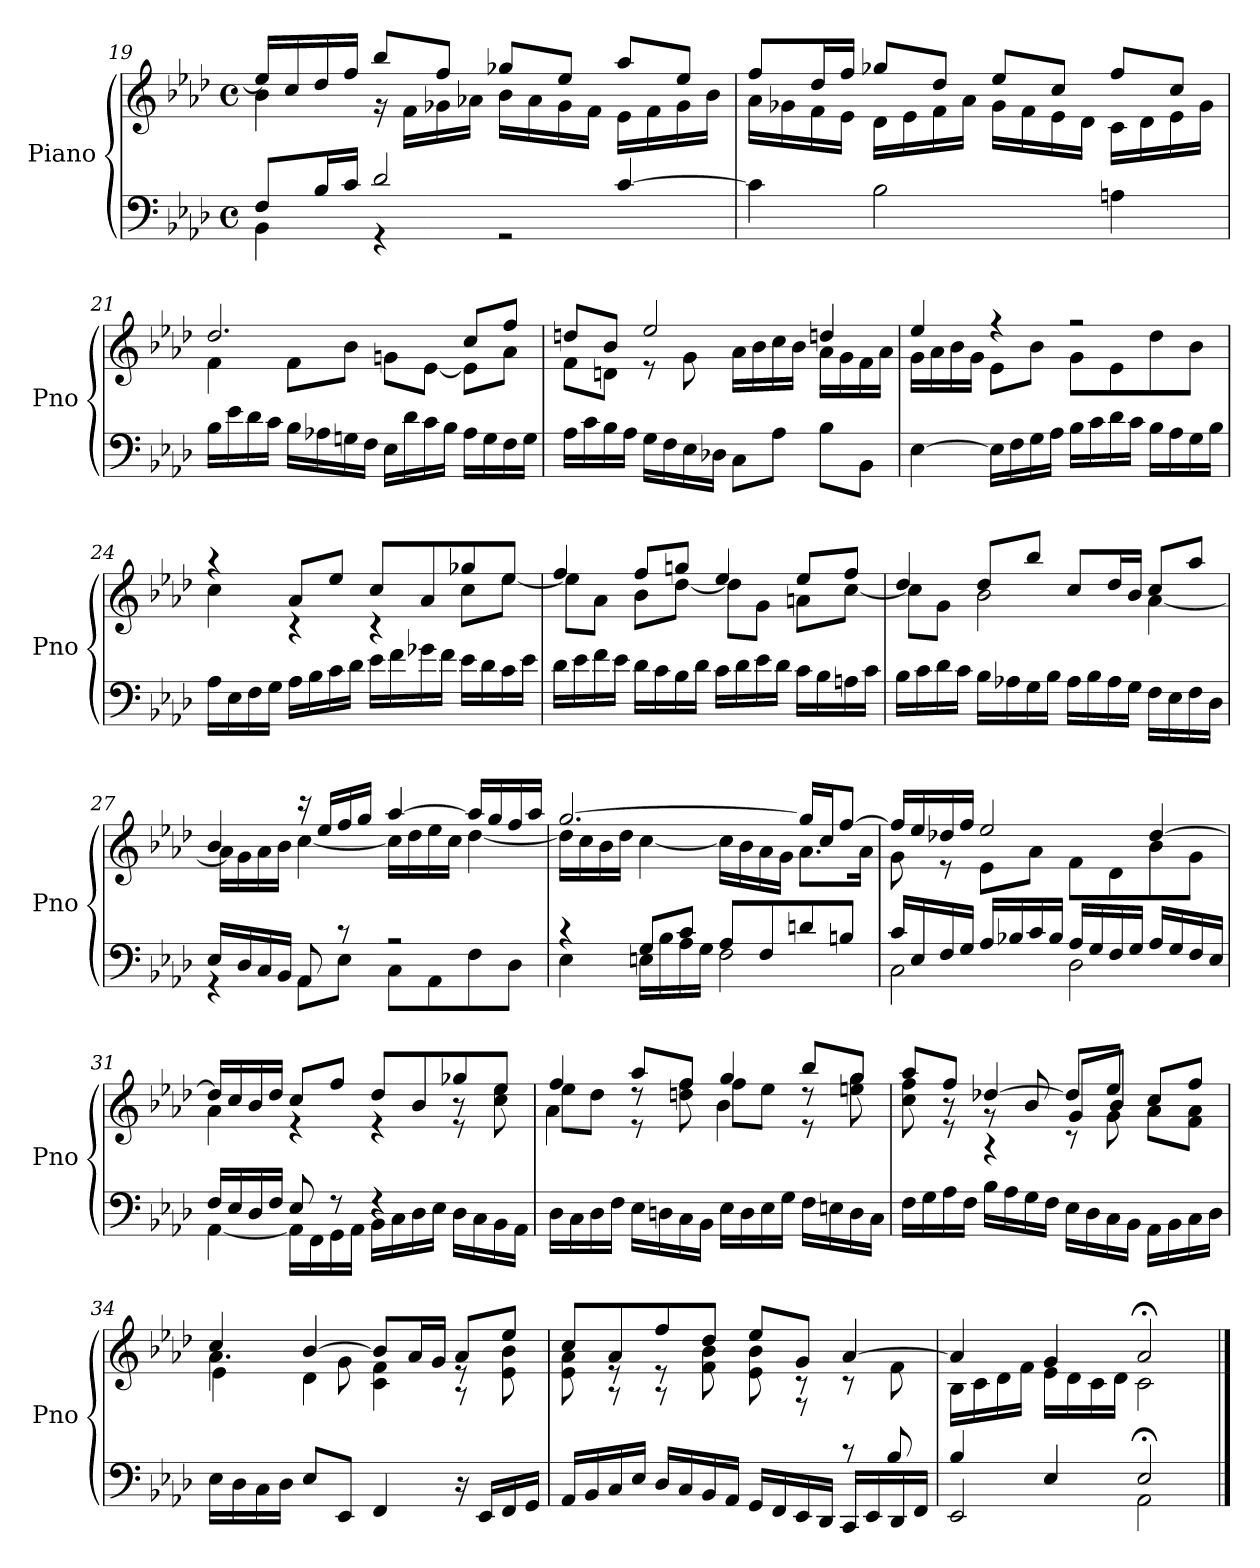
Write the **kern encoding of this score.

**kern	**kern
*part1	*part1
*staff2	*staff1
*I"Piano	*
*I'Pno	*
!!LO:LB:g=z
*clefF4	*clefG2
*k[b-e-a-d-]	*k[b-e-a-d-]
*A-:	*A-:
*M4/4	*M4/4
*met(c)	*met(c)
=19	=19
*^	*^
8F/L	4BB-\	16ee-/LL]	4b-\
.	.	16cc/	.
16B-/L	.	16dd-/	.
16c/JJ	.	16ff/JJ	.
2d-/	4rGG	8bb-/L	16rg
.	.	.	16f\LL
.	.	8ff/J	16g-X\
.	.	.	16a-X\JJ
.	2rGG	8gg-X/L	16b-\LL
.	.	.	16a-\
.	.	8ee-/J	16g-\
.	.	.	16f\JJ
[4c/	.	8aa-/L	16e-\LL
.	.	.	16f\
.	.	8ee-/J	16g-\
.	.	.	16b-\JJ
*v	*v	*	*
=20	=20	=20
4c\]	8ff/L	16a-\LL
.	.	16g-X\
.	16dd-/L	16f\
.	16ff/JJ	16e-\JJ
2B-\	8gg-X/L	16d-\LL
.	.	16e-\
.	8dd-/J	16f\
.	.	16a-\JJ
.	8ee-/L	16g-\LL
.	.	16f\
.	8cc/J	16e-\
.	.	16d-\JJ
4An\	8ff/L	16c\LL
.	.	16d-\
.	8cc/J	16e-\
.	.	16g-\JJ
=21	=21	=21
16B-\LL	2.dd-/	4f\
16e-\	.	.
16d-\	.	.
16c\JJ	.	.
16B-\LL	.	8f\L
16A-X\	.	.
16Gn\	.	8b-\J
16F\JJ	.	.
16E-\LL	.	8gn\L
16d-\	.	.
16c\	.	[8e-\J
16B-\JJ	.	.
16A-\LL	8cc/L	8e-\L]
16G\	.	.
16F\	8ff/J	8a-\J
16G\JJ	.	.
!!LO:LB:g=z	!!
=22	=22	=22
16A-\LL	8ddn/L	8f\L
16c\	.	.
16B-\	8b-/J	8dn\J
16A-\JJ	.	.
16G\LL	2ee-/	8re
16F\	.	.
16E-\	.	8g\
16D-X\JJ	.	.
8C\L	.	16a-\LL
.	.	16b-\
8A-\J	.	16cc\
.	.	16b-\JJ
8B-\L	4ddn/	16a-\LL
.	.	16g\
8BB-\J	.	16f\
.	.	16a-\JJ
=23	=23	=23
[4E-\	4ee-/	16g\LL
.	.	16a-\
.	.	16b-\
.	.	16g\JJ
16E-\LL]	4rff	8e-\L
16F\	.	.
16G\	.	8b-\J
16A-\JJ	.	.
16B-\LL	2rff	8g\L
16c\	.	.
16d-\	.	8e-\
16c\JJ	.	.
16B-\LL	.	8dd-\
16A-\	.	.
16G\	.	8b-\J
16B-\JJ	.	.
=24	=24	=24
16A-\LL	4raa	4cc\
16E-\	.	.
16F\	.	.
16G\JJ	.	.
16A-\LL	8a-/L	4rc
16B-\	.	.
16c\	8ee-/J	.
16d-\JJ	.	.
16e-\LL	8cc/L	4rc
16f\	.	.
16g-X\	8a-/	.
16f\JJ	.	.
16e-\LL	8gg-X/	8cc\L
16d-\	.	.
16c\	8ee-/J	[8ee-\J
16e-\JJ	.	.
!!LO:LB:g=z	!!
=25	=25	=25
16d-\LL	4ff/	8ee-\L]
16e-\	.	.
16f\	.	8a-\J
16e-\JJ	.	.
16d-\LL	8ff/L	8b-\L
16c\	.	.
16B-\	8ggn/J	[8dd-\J
16d-\JJ	.	.
16c\LL	4ee-/	8dd-\L]
16d-\	.	.
16e-\	.	8g\J
16d-\JJ	.	.
16c\LL	8ee-/L	8an\L
16B-\	.	.
16An\	8ff/J	[8cc\J
16c\JJ	.	.
=26	=26	=26
16B-\LL	4dd-/	8cc\L]
16c\	.	.
16d-\	.	8g\J
16c\JJ	.	.
16B-\LL	8dd-/L	2b-\
16A-X\	.	.
16G\	8bb-/J	.
16B-\JJ	.	.
16A-\LL	8cc/L	.
16B-\	.	.
16A-\	16dd-/L	.
16G\JJ	16b-/JJ	.
16F\LL	8cc/L	[4a-\
16E-\	.	.
16F\	8aa-/J	.
16D-\JJ	.	.
=27	=27	=27
*^	*	*
16E-/LL	4rGG	4b-/	16a-\LL]
16D-/	.	.	16g\
16C/	.	.	16a-\
16BB-/JJ	.	.	16b-\JJ
8AA-/	8AA-\L	16rccc	[4cc\
.	.	16ee-/LL	.
8rc	8E-\J	16ff/	.
.	.	16gg/JJ	.
!!LO:LB:g=z	!!
=28-	=28-	=28-	=28-
2rA	8C\L	[4aa-/	16cc\LL]
.	.	.	16dd-\
.	8AA-\	.	16ee-\
.	.	.	16cc\JJ
.	8F\	16aa-/LL]	[4dd-\
.	.	16gg/	.
.	8D-\J	16ff/	.
.	.	16aa-/JJ	.
=29	=29	=29	=29
4rc	4E-\	[2.gg/	16dd-\LL]
.	.	.	16cc\
.	.	.	16b-\
.	.	.	16dd-\JJ
8G/L	16En\LL	.	[4cc\
.	16B-\	.	.
8c/J	16A-\	.	.
.	16G\JJ	.	.
8A-/L	2F\	.	16cc\LL]
.	.	.	16b-\
8F/	.	.	16a-\
.	.	.	16g\JJ
8dn/	.	16gg/LL]	8.a-\L
.	.	16cc/J	.
8Bn/J	.	[8ff/J	.
.	.	.	16a-\Jk
=30	=30	=30	=30
16c/LL	2C\	16ff/LL]	8g\
16E-/	.	16ee-/	.
16F/	.	16dd-X/	8re
16G/JJ	.	16ff/JJ	.
16A-/LL	.	2ee-/	8e-\L
16B-X/	.	.	.
16c/	.	.	8a-\J
16B-/JJ	.	.	.
16A-/LL	2D-\	.	8f\L
16G/	.	.	.
16F/	.	.	8d-\
16G/JJ	.	.	.
16A-/LL	.	[4dd-/	8b-\
16G/	.	.	.
16F/	.	.	8g\J
16E-/JJ	.	.	.
!!LO:PB:g=z
=31	=31	=31	=31
*	*	*	*^
16F/LL	[4AA-\	16dd-/LL]	4a-\	2.ryy
16E-/	.	16cc/	.	.
16D-/	.	16b-/	.	.
16F/JJ	.	16dd-/JJ	.	.
8E-/	16AA-\LL]	8cc/L	4re	.
.	16FF\	.	.	.
8rF	16GG\	8ff/J	.	.
.	16AA-\JJ	.	.	.
4rF	16BB-\LL	8dd-/L	4re	.
.	16C\	.	.	.
.	16D-\	8b-/	.	.
.	16E-\JJ	.	.	.
16D-\LL	4ryy	8gg-X/	8re	8r
16C\	.	.	.	.
16BB-\	.	8ee-/J	8cc\ 8ee-\	8ryy
16AA-\JJ	.	.	.	.
*v	*v	*	*	*
=32	=32	=32	=32
16D-\LL	4ff/	8ee-\L	4a-\
16C\	.	.	.
16D-\	.	8dd-\J	.
16F\JJ	.	.	.
16E-\LL	8aa-/L	8rdd	8re
16Dn\	.	.	.
16C\	8ff/J	8ddn\ 8ff\	8ryy
16BB-\JJ	.	.	.
16E-\LL	4gg/	8ff\L	4b-\
16D\	.	.	.
16E-\	.	8ee-\J	.
16G\JJ	.	.	.
16F\LL	8bb-/L	8rdd	8re
16En\	.	.	.
16D\	8gg/J	8een\ 8gg\	8ryy
16C\JJ	.	.	.
=33	=33	=33	=33
16F\LL	8aa-/L	8cc\ 8ff\	8ryy
16G\	.	.	.
16A-\	8ff/J	8r	8re
16F\JJ	.	.	.
16B-\LL	[4dd-X/	8rg	4rA
16A-\	.	.	.
16G\	.	8b-/	.
16F\JJ	.	.	.
16E-\LL	8dd-/L]	8g/L	8rc
16D-\	.	.	.
16C\	8ee-/J	8b-/J	8g\
16BB-\JJ	.	.	.
16AA-\LL	8cc/L	8a-\L	4ryy
16BB-\	.	.	.
16C\	8ff/J	8f\ 8a-\J	.
16D-\JJ	.	.	.
!!LO:LB:g=z	!!	!!
=34	=34	=34	=34
16E-\LL	4cc/	4.a-\	4e-\
16D-\	.	.	.
16C\	.	.	.
16D-\JJ	.	.	.
8E-/L	[4b-/	.	4d-\
8EE-/J	.	8g\	.
4FF/	8b-/L]	4c\ 4f\	4ryy
.	16a-/L	.	.
.	16g/JJ	.	.
16r	8a-/L	8re	8rA
16EE-/LL	.	.	.
16FF/	8ee-/J	8e-\ 8b-\	8ryy
16GG/JJ	.	.	.
=35	=35	=35	=35
*^	*	*	*
16AA-/LL	2.ryy	8cc/L	8e-\ 8a-\	8ryy
16BB-/	.	.	.	.
16C/	.	8a-/	8re	8rA
16E-/JJ	.	.	.	.
16D-/LL	.	8ff/	8re	8rA
16C/	.	.	.	.
16BB-/	.	8dd-/J	8f\ 8b-\	4ryy
16AA-/JJ	.	.	.	.
16GG/LL	.	8ee-/L	8e-\ 8b-\	.
16FF/	.	.	.	.
16EE-/	.	8g/J	8rc	8rF
16DD-/JJ	.	.	.	.
16CC/LL	8rc	[4a-/	8rc	4ryy
16EE-/	.	.	.	.
16DD-/	8B-/	.	8f\	.
16FF/JJ	.	.	.	.
*	*	*	*v	*v
=36	=36	=36	=36
2EE-/	4B-/	4a-/]	16B-\LL
.	.	.	16c\
.	.	.	16d-\
.	.	.	16f\JJ
.	4E-/	4g/	16e-\LL
.	.	.	16d-\
.	.	.	16c\
.	.	.	16d-\JJ
2AA-;\	2E-/	2a-;</	2c\
*v	*v	*	*
*	*v	*v
==	==
*-	*-
